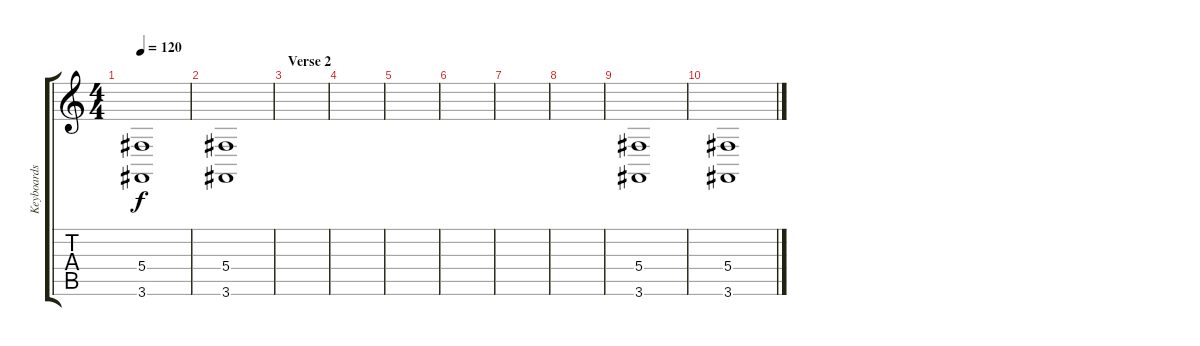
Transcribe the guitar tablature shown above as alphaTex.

\track ("Keyboards" "Keyboards") {instrument stringensemble1}
\staff {score tabs}
\tuning (Eb4 Bb3 Gb3 Db3 Ab2 Eb2) {hide}
\ts (4 4)
\tempo 120
\clef g2
\ks c
(5.4 3.6).1{dy f} |
(5.4 3.6).1 |
\section ("" "Verse 2")
|
|
|
|
|
|
(5.4 3.6).1 |
(5.4 3.6).1
